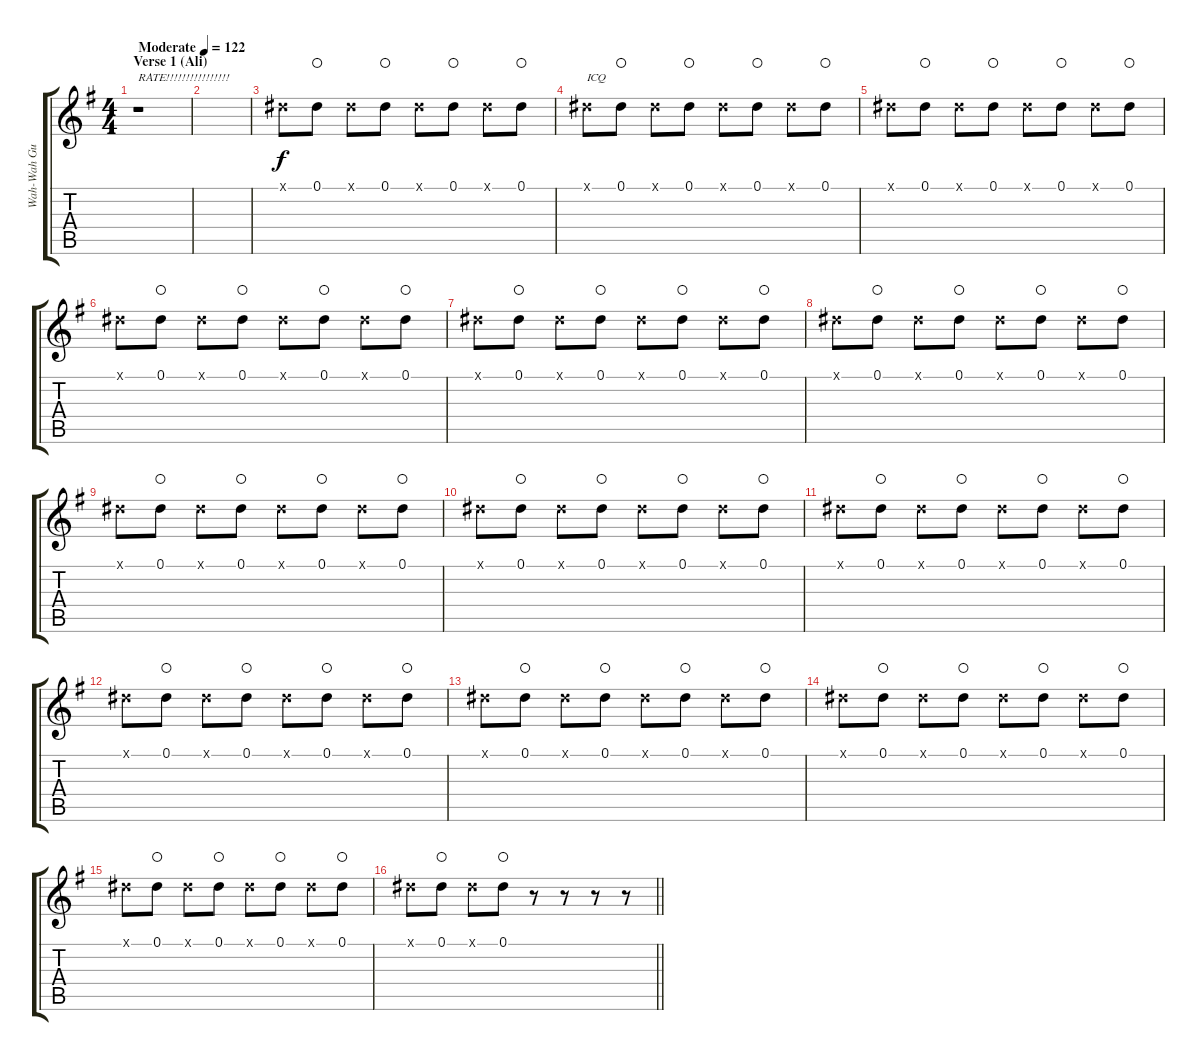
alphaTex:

\track ("Wah-Wah Guitar" "Wah-Wah Gu") {instrument distortionguitar}
\staff {score tabs}
\tuning (Eb4 Bb3 Gb3 Db3 Ab2 Eb2) {hide}
\ts (4 4)
\section ("" "Verse 1 (Ali)")
\tempo (122 "Moderate")
\clef g2
\ks eminor
r.1{txt "RATE!!!!!!!!!!!!!!!!" dy f instrument distortionguitar} |
|
0.1{x}.8 0.1.8{waho} 0.1{x}.8 0.1.8{waho} 0.1{x}.8 0.1.8{waho} 0.1{x}.8 0.1.8{waho} |
0.1{x}.8{txt "ICQ"} 0.1.8{waho} 0.1{x}.8 0.1.8{waho} 0.1{x}.8 0.1.8{waho} 0.1{x}.8 0.1.8{waho} |
0.1{x}.8 0.1.8{waho} 0.1{x}.8 0.1.8{waho} 0.1{x}.8 0.1.8{waho} 0.1{x}.8 0.1.8{waho} |
0.1{x}.8 0.1.8{waho} 0.1{x}.8 0.1.8{waho} 0.1{x}.8 0.1.8{waho} 0.1{x}.8 0.1.8{waho} |
0.1{x}.8 0.1.8{waho} 0.1{x}.8 0.1.8{waho} 0.1{x}.8 0.1.8{waho} 0.1{x}.8 0.1.8{waho} |
0.1{x}.8 0.1.8{waho} 0.1{x}.8 0.1.8{waho} 0.1{x}.8 0.1.8{waho} 0.1{x}.8 0.1.8{waho} |
0.1{x}.8 0.1.8{waho} 0.1{x}.8 0.1.8{waho} 0.1{x}.8 0.1.8{waho} 0.1{x}.8 0.1.8{waho} |
0.1{x}.8 0.1.8{waho} 0.1{x}.8 0.1.8{waho} 0.1{x}.8 0.1.8{waho} 0.1{x}.8 0.1.8{waho} |
0.1{x}.8 0.1.8{waho} 0.1{x}.8 0.1.8{waho} 0.1{x}.8 0.1.8{waho} 0.1{x}.8 0.1.8{waho} |
0.1{x}.8 0.1.8{waho} 0.1{x}.8 0.1.8{waho} 0.1{x}.8 0.1.8{waho} 0.1{x}.8 0.1.8{waho} |
0.1{x}.8 0.1.8{waho} 0.1{x}.8 0.1.8{waho} 0.1{x}.8 0.1.8{waho} 0.1{x}.8 0.1.8{waho} |
0.1{x}.8 0.1.8{waho} 0.1{x}.8 0.1.8{waho} 0.1{x}.8 0.1.8{waho} 0.1{x}.8 0.1.8{waho} |
0.1{x}.8 0.1.8{waho} 0.1{x}.8 0.1.8{waho} 0.1{x}.8 0.1.8{waho} 0.1{x}.8 0.1.8{waho} |
\barLineRight lightlight
0.1{x}.8 0.1.8{waho} 0.1{x}.8 0.1.8{waho} r.8 r.8 r.8 r.8
